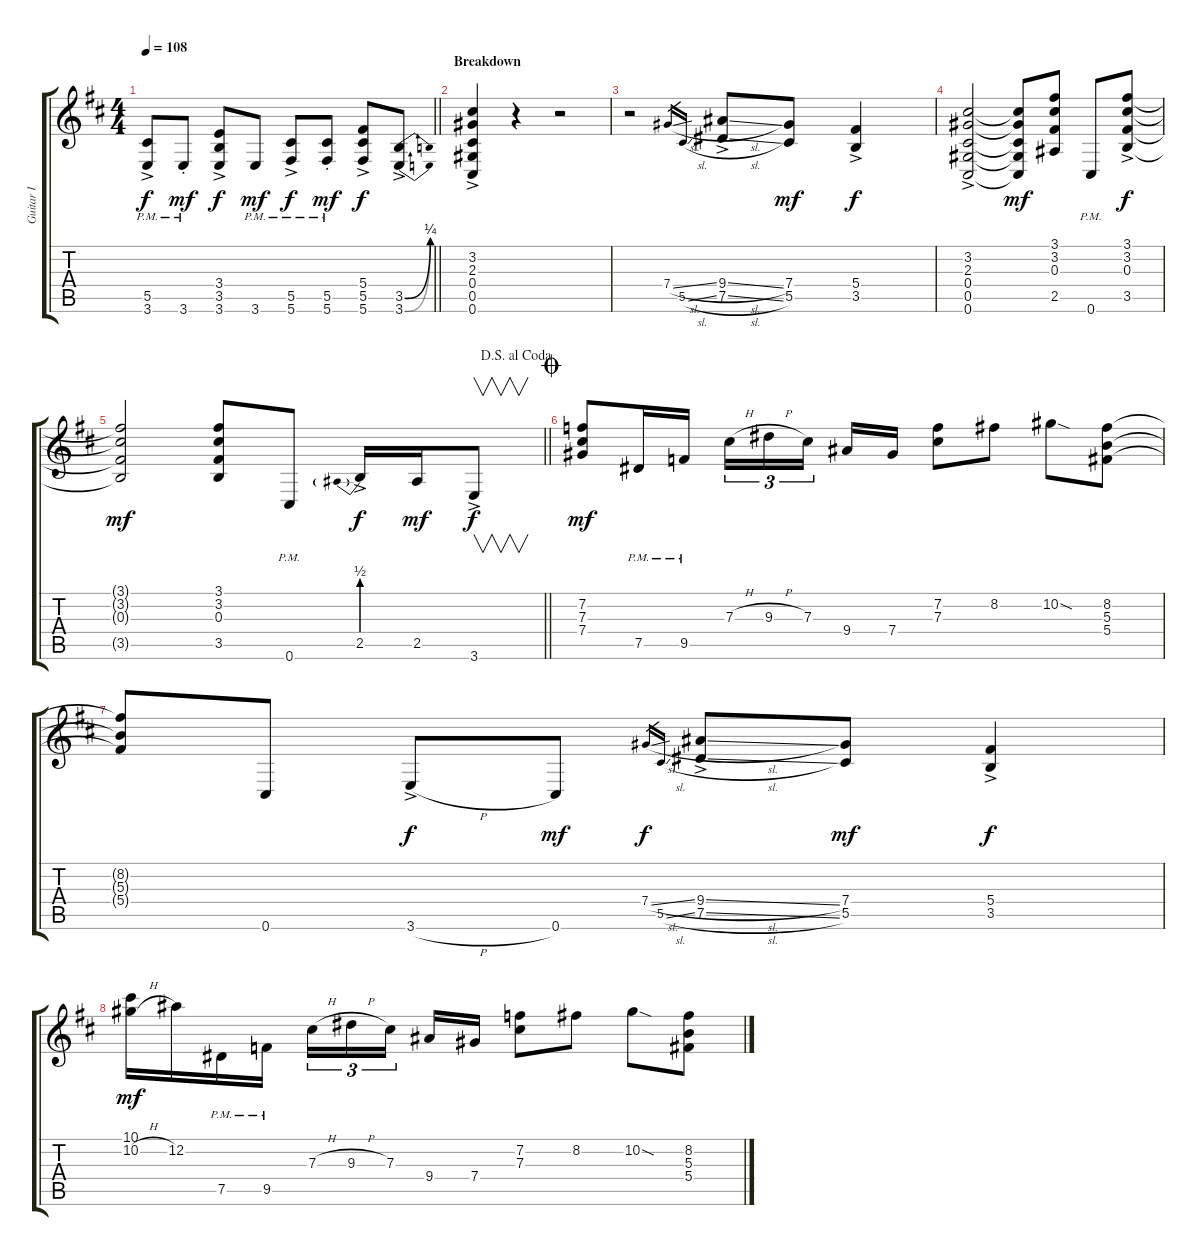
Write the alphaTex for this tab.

\track ("Guitar I" "Guitar I") {instrument distortionguitar}
\staff {score tabs}
\tuning (Eb4 Bb3 Gb3 Db3 Ab2 Db2) {hide}
\ts (4 4)
\tempo 108
\clef g2
\barLineRight lightlight
\ks d
(5.5{ac pm} 3.6{ac pm}).8{dy f} 3.6{pm st}.8{dy mf} (3.4{ac} 3.5{ac} 3.6{ac}).8{dy f} 3.6{pm}.8{dy mf} (5.5{ac pm} 5.6{ac pm}).8{dy f} (5.5{pm st} 5.6{pm st}).8{dy mf} (5.4{ac} 5.5{ac} 5.6{ac}).8{dy f} (3.5{be (bend 0 0 60 1) ac} 3.6{be (bend 0 0 60 1) ac}).8 |
\section ("" "Breakdown")
(3.2{ac} 2.3{ac} 0.4{ac} 0.5{ac} 0.6{ac}).4 r.4 r.2 |
r.2 7.4{sl}.16{gr} 5.5{sl}.16{gr} (9.4{sl ac} 7.5{sl ac}).8 (7.4 5.5).8{dy mf} (5.4{ac} 3.5{ac}).4{dy f} |
(3.2{ac} 2.3{ac} 0.4{ac} 0.5{ac} 0.6{ac}).2 (3.2{t} 2.3{t} 0.4{t} 0.5{t} 0.6{t}).8{dy mf} (3.1 3.2 0.3 2.5).8 0.6{pm}.8 (3.1{ac} 3.2{ac} 0.3{ac} 3.5{ac}).8{dy f} |
\jump dalsegnoalcoda
\barLineRight lightlight
(3.1{t} 3.2{t} 0.3{t} 3.5{t}).2{dy mf} (3.1 3.2 0.3 3.5).8 0.6{pm}.8 2.5{be (prebend 0 2 60 2) ac}.16{dy f} 2.5.16{dy mf} 3.6{ac}.8{v dy f} |
\jump coda
(7.2 7.3 7.4).8{dy mf} 7.5{pm}.16 9.5{pm}.16 7.3{h}.16{tu (3 2)} 9.3{h}.16{tu (3 2)} 7.3.16{tu (3 2) beam splitsecondary} 9.4.16 7.4.16 (7.2 7.3).8 8.2.8 10.2{sod}.8 (8.2 5.3 5.4).8 |
(8.2{t} 5.3{t} 5.4{t}).8 0.6.8 3.6{h ac}.8{dy f} 0.6.8{dy mf} 7.4{sl}.16{gr dy f} 5.5{sl}.16{gr} (9.4{sl ac} 7.5{sl ac}).8 (7.4 5.5).8{dy mf} (5.4{ac} 3.5{ac}).4{dy f} |
(10.1 10.2{h}).16{dy mf} 12.2.16 7.5{pm}.16 9.5{pm}.16 7.3{h}.16{tu (3 2)} 9.3{h}.16{tu (3 2)} 7.3.16{tu (3 2) beam splitsecondary} 9.4.16 7.4.16 (7.2 7.3).8 8.2.8 10.2{sod}.8 (8.2 5.3 5.4).8
